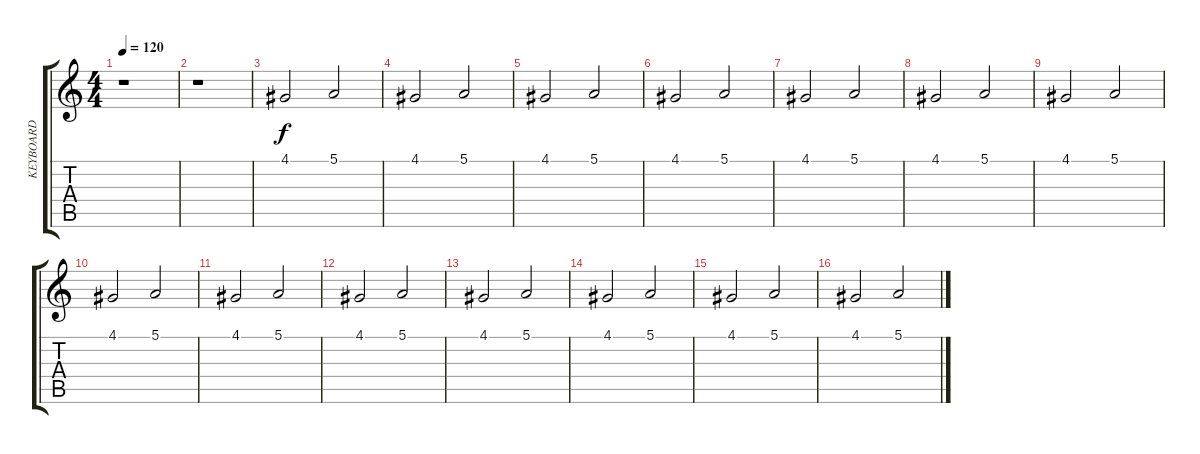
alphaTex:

\track ("KEYBOARD" "KEYBOARD") {instrument stringensemble1}
\staff {score tabs}
\tuning (E4 B3 G3 D3 A2 E2) {hide}
\ts (4 4)
\tempo 120
\clef g2
\ks c
r.1{dy f} |
r.1 |
4.1.2 5.1.2 |
4.1.2 5.1.2 |
4.1.2 5.1.2 |
4.1.2 5.1.2 |
4.1.2 5.1.2 |
4.1.2 5.1.2 |
4.1.2 5.1.2 |
4.1.2 5.1.2 |
4.1.2 5.1.2 |
4.1.2 5.1.2 |
4.1.2 5.1.2 |
4.1.2 5.1.2 |
4.1.2 5.1.2 |
4.1.2 5.1.2
